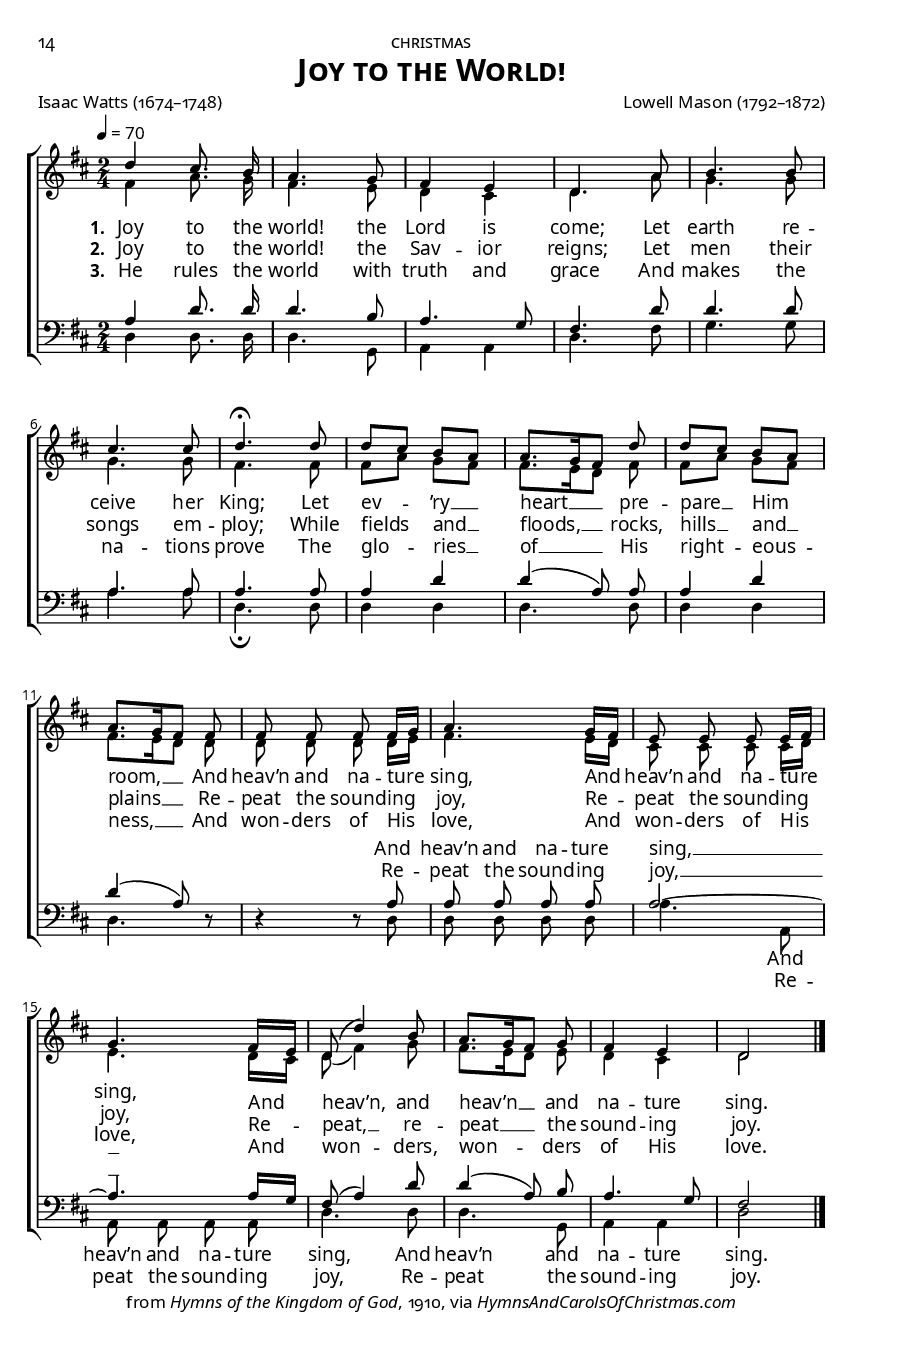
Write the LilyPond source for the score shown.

\version "2.14.2"
\include "util.ly"
\header {
  title = \markup{\override #'(font-name . "Garamond Premier Pro Semibold"){ \abs-fontsize #15 \smallCapsOldStyle"Joy to the World!"}}
  poet = \markup\oldStyleNum"Isaac Watts (1674–1748)"
  composer = \markup\oldStyleNum"Lowell Mason (1792–1872)"
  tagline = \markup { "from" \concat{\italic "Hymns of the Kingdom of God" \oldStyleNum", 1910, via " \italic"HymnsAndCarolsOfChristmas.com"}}
}
\paper {
  paper-height = 9\in
  paper-width = 6\in
  indent = 0\in
  %system-system-spacing = #'((basic-distance . 10) (padding . 0))
  system-system-spacing =
    #'((basic-distance . 0)
       (minimum-distance . 0)
       (padding . -5)
       (stretchability . 100))
  ragged-last-bottom = ##f
  ragged-bottom = ##f
  two-sided = ##t
  inner-margin = 0.5\in
  outer-margin = 0.25\in
  top-margin = 0.25\in
  bottom-margin = 0.25\in
  first-page-number = #014
  print-first-page-number = ##t
  headerLine = \markup{\override #'(font-name . "Garamond Premier Pro") \smallCapsOldStyle"christmas"}
  oddHeaderMarkup = \markup\fill-line{
     \override #'(font-name . "Garamond Premier Pro")\abs-fontsize #8.5
     \combine 
        \fill-line{"" \if \should-print-page-number
        \oldStylePageNum""
        }
        \fill-line{\headerLine}
  }
  evenHeaderMarkup = \markup {
     \override #'(font-name . "Garamond Premier Pro")\abs-fontsize #8.5
     \combine
        \if \should-print-page-number
        \oldStylePageNum""
        \fill-line{\headerLine}
  }
}
#(set-global-staff-size 15) \paper{ #(define fonts (make-pango-font-tree "GoudyOlSt BT" "Garamond Premier Pro" "Garamond Premier Pro" (/ 15 20))) }
global = {
  \key d \major
  \time 2/4
  \autoBeamOff
  \override DynamicLineSpanner #'staff-padding = #0.0
  \override DynamicLineSpanner #'Y-extent = #'(0.5 . 1)
}

sopMusic = \relative c'' {
  \tempo 4 = 70
  d4 cis8.\noBeam b16 |
  a4. g8 |
  fis4 e |
  d4. a'8 |
  b4. b8 | \break
  
  cis4. cis8 |
  d4.\fermata d8 |
  d[ cis] b[ a] |
  a8.[ g16 fis8] d' |
  d[ cis] b[ a] | \break
  
  a8.[ g16 fis8] fis |
  fis\noBeam fis\noBeam fis\noBeam fis16[ g] |
  a4. g16[ fis] |
  e8\noBeam e\noBeam e\noBeam e16[ fis] | \break
  
  g4. fis16[ e] |
  d8( d'4) b8 |
  a8.[ g16 fis8] g |
  fis4 e |
  d2 \bar "|."
}
sopWords = \lyricmode {
  
}

altoMusic = \relative c' {
  fis4 a8.\noBeam g16 |
  fis4. e8 |
  d4 cis |
  d4. a'8 |
  g4. g8 |
  
  g4. g8 |
  fis4. fis8 |
  fis8[ a] g[ fis] |
  fis8.[ e16 d8] fis |
  fis[ a] g[ fis] |
  
  fis8.[ e16 d8] d |
  d\noBeam d\noBeam d\noBeam d16[ e] |
  fis4. e16[ d] |
  cis8\noBeam cis\noBeam cis\noBeam cis16[ d] |
  
  e4. d16[ cis] |
  d8( fis4) g8 |
  fis8.[ e16 d8] e8 |
  d4 cis |
  d2
}
altoWords = \lyricmode {
  \dropLyricsV
  \set stanza = #"1. "
  Joy to the world! the Lord is come; Let earth re -- ceive her King; Let ev -- ’ry __ heart __ pre -- pare __ Him
  \raiseLyrics
  room, __
  And heav’n and na -- ture sing,
  And heav’n and na -- ture sing,
  \dropLyricsXV
  And heav’n, and heav’n __ and na -- ture sing.
}
altoWordsII = \lyricmode {
  \dropLyricsV
  \set stanza = #"2. "
  Joy to the world! the Sav -- ior reigns; Let men their songs em -- ploy;
  While fields and __ floods, __ rocks, hills __ and __
  \raiseLyrics
  plains __
  
  Re -- peat the sound -- ing joy,
  Re -- peat the sound -- ing joy,
  \dropLyricsXV
  Re -- peat, __ re -- peat __ the sound -- ing joy.
}
altoWordsIII = \lyricmode {
  \dropLyricsV
  \set stanza = #"3. "
  He rules the world with truth and grace And makes the na -- tions prove The glo -- ries __ of __ His right -- eous --
  \raiseLyrics
  ness, __
  
  And won -- ders of His love,  
  And won -- ders of His love,
  \dropLyricsXV
  And won -- ders, won -- ders of His love.
}
altoWordsIV = \lyricmode {
}

tenorMusic = \relative c' {
  a4 d8.\noBeam d16 |
  d4. b8 |
  a4. g8 |
  fis4. d'8 |
  d4. d8 |
  
  a4. a8 |
  a4. a8 |
  a4 d |
  d( a8)\noBeam a8 |
  a4 d |
  
  d( a8) d,\rest |
  d4\rest d8\rest a' |
  a\noBeam a\noBeam a\noBeam a\noBeam |
  a2~ |
  
  a4. a16[ g] |
  fis8( a4) d8 |
  d4( a8)\noBeam b |
  a4. g8 |
  fis2
}
tenorWords = \lyricmode {
  \repeat unfold 22 { \skip 1 }
  And heav’n and na -- ture sing, __
}
tenorWordsII = \lyricmode {
  \repeat unfold 22 { \skip 1 }
  Re -- peat the sound -- ing joy, __
}
tenorWordsIII = \lyricmode {
  \repeat unfold 22 { \skip 1 }
  And won -- ders of His love, __
}

bassMusic = \relative c {
  d4 d8.\noBeam d16 |
  d4. g,8 |
  a4 a |
  d4. fis8 |
  g4. g8 |
  
  a4. a8 |
  d,4.\fermata d8 |
  d4 d |
  d4. d8 |
  d4 d |
  
  d4. s8 |
  s4. d8 |
  d\noBeam d\noBeam d\noBeam d\noBeam |
  a'4. a,8 |
  
  a8\noBeam a\noBeam a\noBeam a\noBeam |
  d4. d8 |
  d4. g,8 |
  a4 a |
  d2
}
bassWords = \lyricmode {
  \repeat unfold 28 { \skip 1 }
  And heav’n and na -- ture sing,
  And heav’n and na -- ture sing.
}
bassWordsII = \lyricmode {
  \repeat unfold 28 { \skip 1 }
  Re -- peat the sound -- ing joy,
  Re -- peat the sound -- ing joy.
}
bassWordsIII = \lyricmode {
  \repeat unfold 28 { \skip 1 }
  And won -- ders of His love,
  And won -- ders of His love.
}

\score {
  <<
   \new ChoirStaff <<
%    \new Lyrics = sopranos \with { \override VerticalAxisGroup #'nonstaff-relatedstaff-spacing = #'((basic-distance . 1)) }
    \new Staff = women <<
      \new Voice = "sopranos" { \voiceOne << \global \sopMusic >> }
      \new Voice = "altos" { \voiceTwo << \global \altoMusic >> }
    >>
    \new Lyrics \with { alignAboveContext = #"women" \override VerticalAxisGroup #'nonstaff-relatedstaff-spacing = #'((basic-distance . 1))} \lyricsto "sopranos" \sopWords
    \new Lyrics = "altosIV"  \with { alignBelowContext = #"women" } \lyricsto "altos" \altoWordsIV
    \new Lyrics = "altosIII"  \with { alignBelowContext = #"women" } \lyricsto "altos" \altoWordsIII
    \new Lyrics = "altosII"  \with { alignBelowContext = #"women" } \lyricsto "altos" \altoWordsII
    \new Lyrics = "altos"  \with { alignBelowContext = #"women" \override VerticalAxisGroup #'nonstaff-relatedstaff-spacing = #'((basic-distance . 1))} \lyricsto "altos" \altoWords
   \new Staff = men <<
      \clef bass
      \new Voice = "tenors" { \voiceOne << \global \tenorMusic >> }
      \new Voice = "basses" { \voiceTwo << \global \bassMusic >> }
    >>
    \new Lyrics \with { alignAboveContext = #"men" \override VerticalAxisGroup #'nonstaff-relatedstaff-spacing = #'((basic-distance . 1)) } \lyricsto "tenors" \tenorWords
    \new Lyrics \with { alignAboveContext = #"men" \override VerticalAxisGroup #'nonstaff-relatedstaff-spacing = #'((basic-distance . 1)) } \lyricsto "tenors" \tenorWordsII
%    \new Lyrics \with { alignAboveContext = #"men" \override VerticalAxisGroup #'nonstaff-relatedstaff-spacing = #'((basic-distance . 1)) } \lyricsto "tenors" \tenorWordsIII
%    \new Lyrics \with { alignBelowContext = #"men" \override VerticalAxisGroup #'nonstaff-relatedstaff-spacing = #'((basic-distance . 1)) } \lyricsto "basses" \bassWordsIII
    \new Lyrics \with { alignBelowContext = #"men" \override VerticalAxisGroup #'nonstaff-relatedstaff-spacing = #'((basic-distance . 1)) } \lyricsto "basses" \bassWordsII
    \new Lyrics \with { alignBelowContext = #"men" \override VerticalAxisGroup #'nonstaff-relatedstaff-spacing = #'((basic-distance . 1)) } \lyricsto "basses" \bassWords
  >>
%    \new PianoStaff << \new Staff { \new Voice { \pianoRH } } \new Staff { \clef "bass" \pianoLH } >>
  >>
  \layout {
    \context {
      \Score
      %\override SpacingSpanner #'base-shortest-duration = #(ly:make-moment 1 8)
      %\override SpacingSpanner #'common-shortest-duration = #(ly:make-moment 1 4)
    }
    \context {
      % Remove all empty staves
      % \Staff \RemoveEmptyStaves \override VerticalAxisGroup #'remove-first = ##t
    }
    \context {
      \Lyrics
      \override LyricText #'X-offset = #center-on-word
    }
  }
  \midi {
    \tempo 4 = 70
    \set Staff.midiInstrument = "piccolo"
  
    \context {
      \Voice
      \remove "Dynamic_performer"
    }
  }
}
